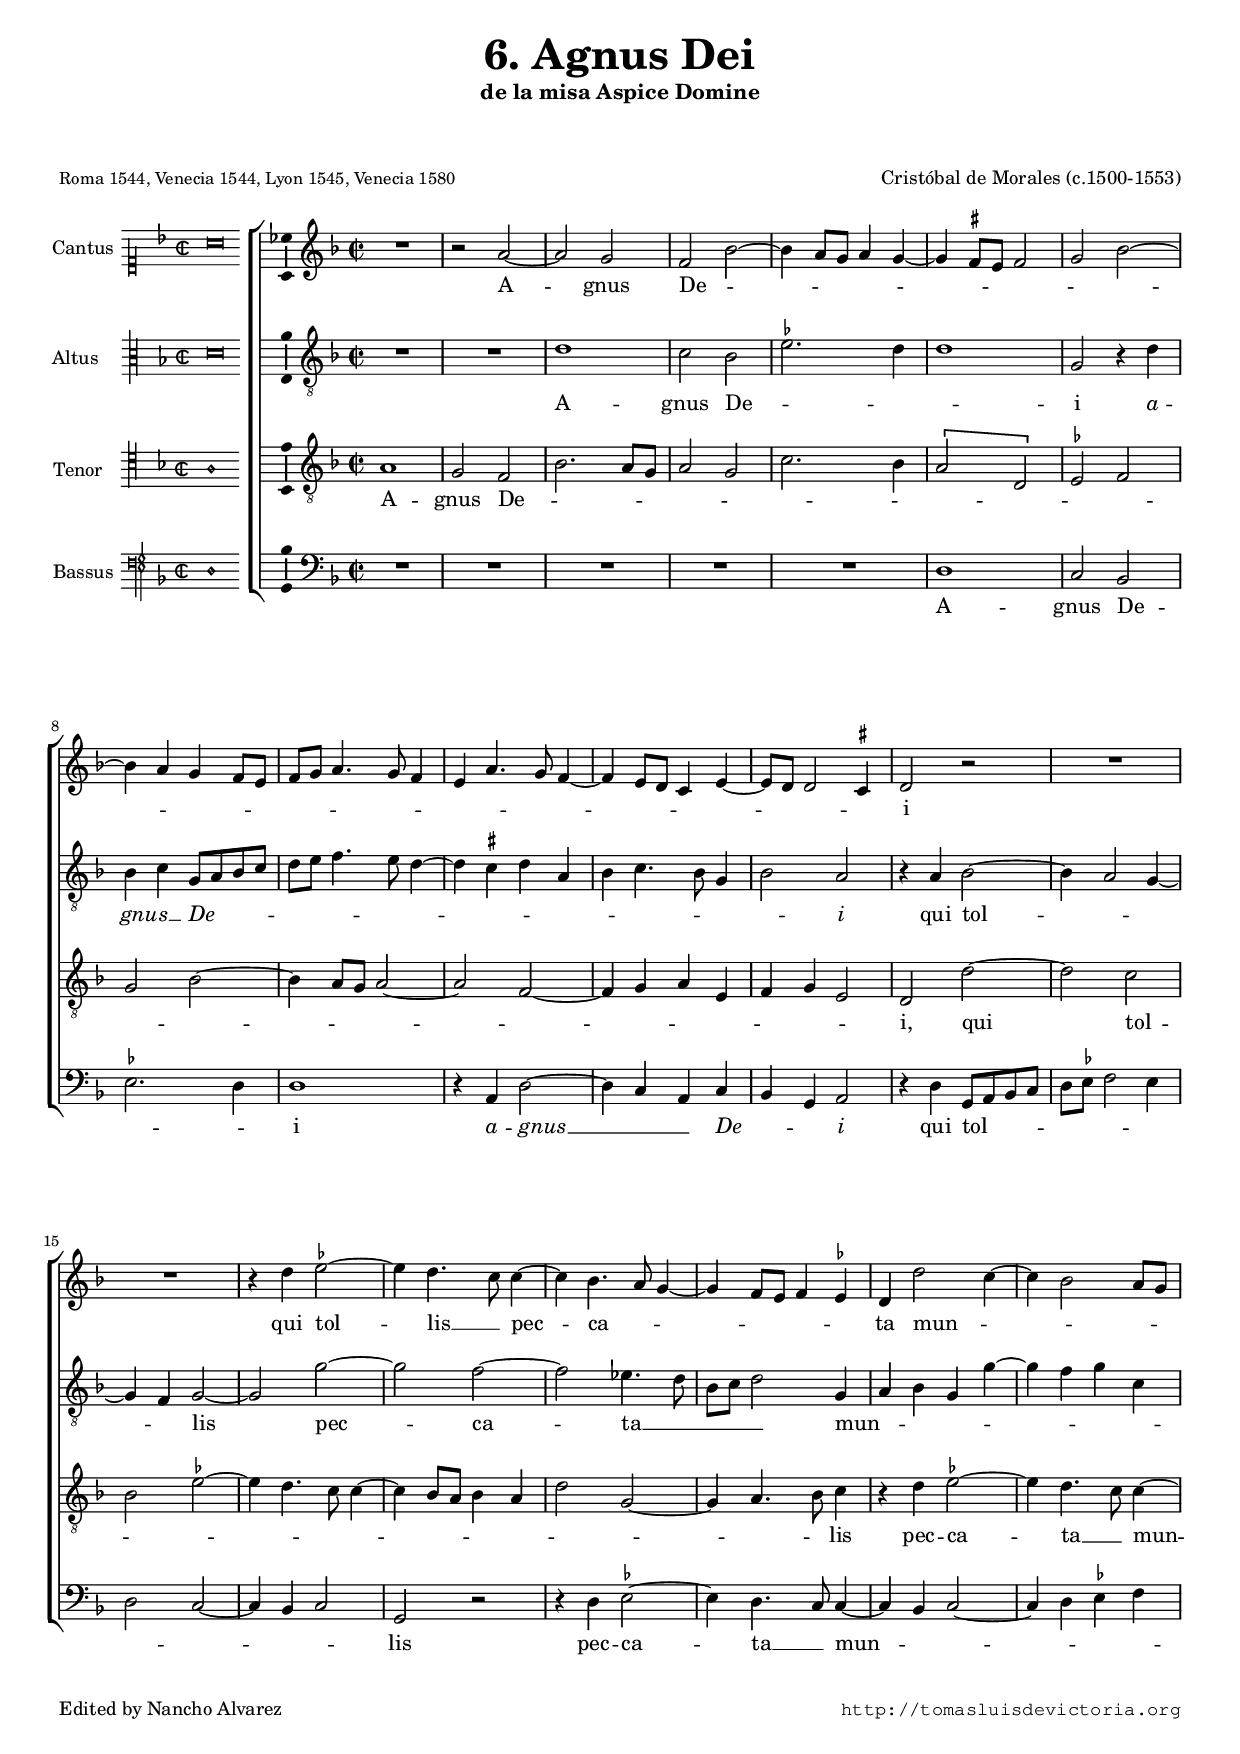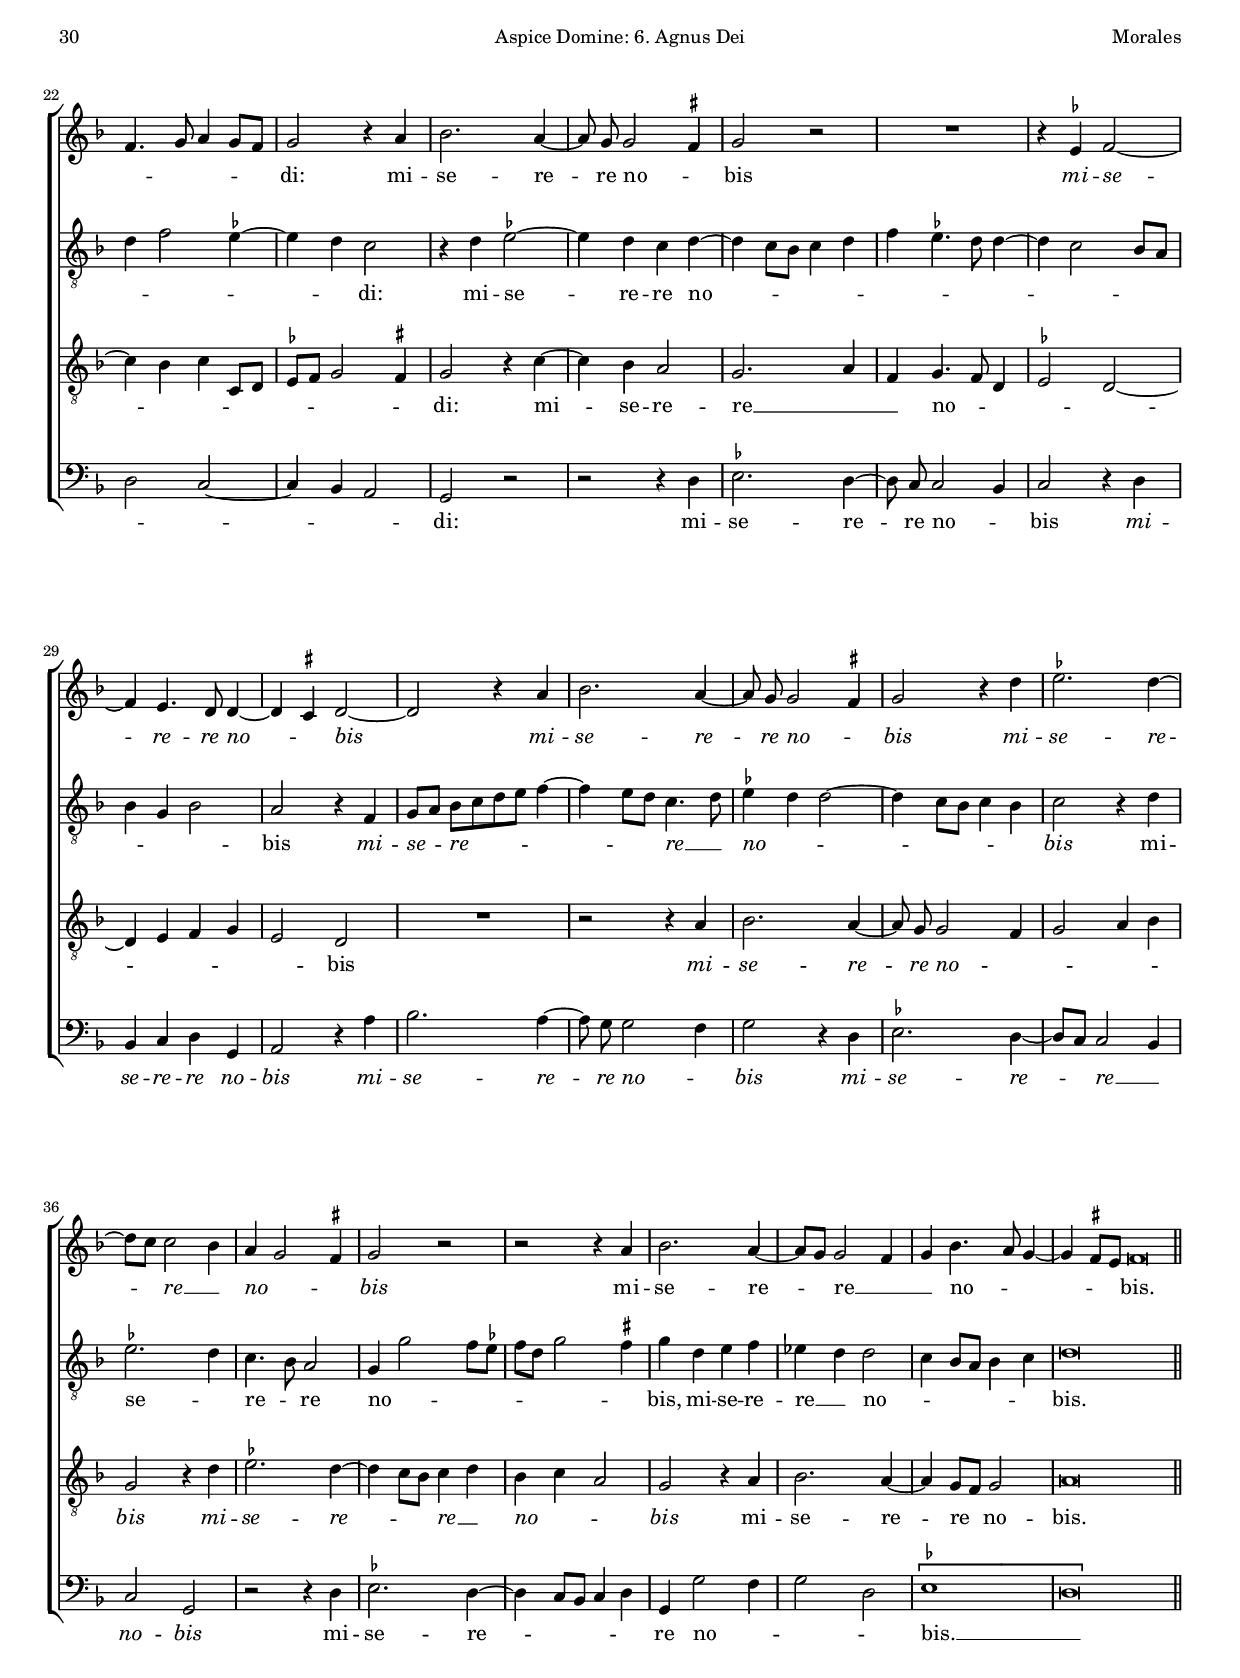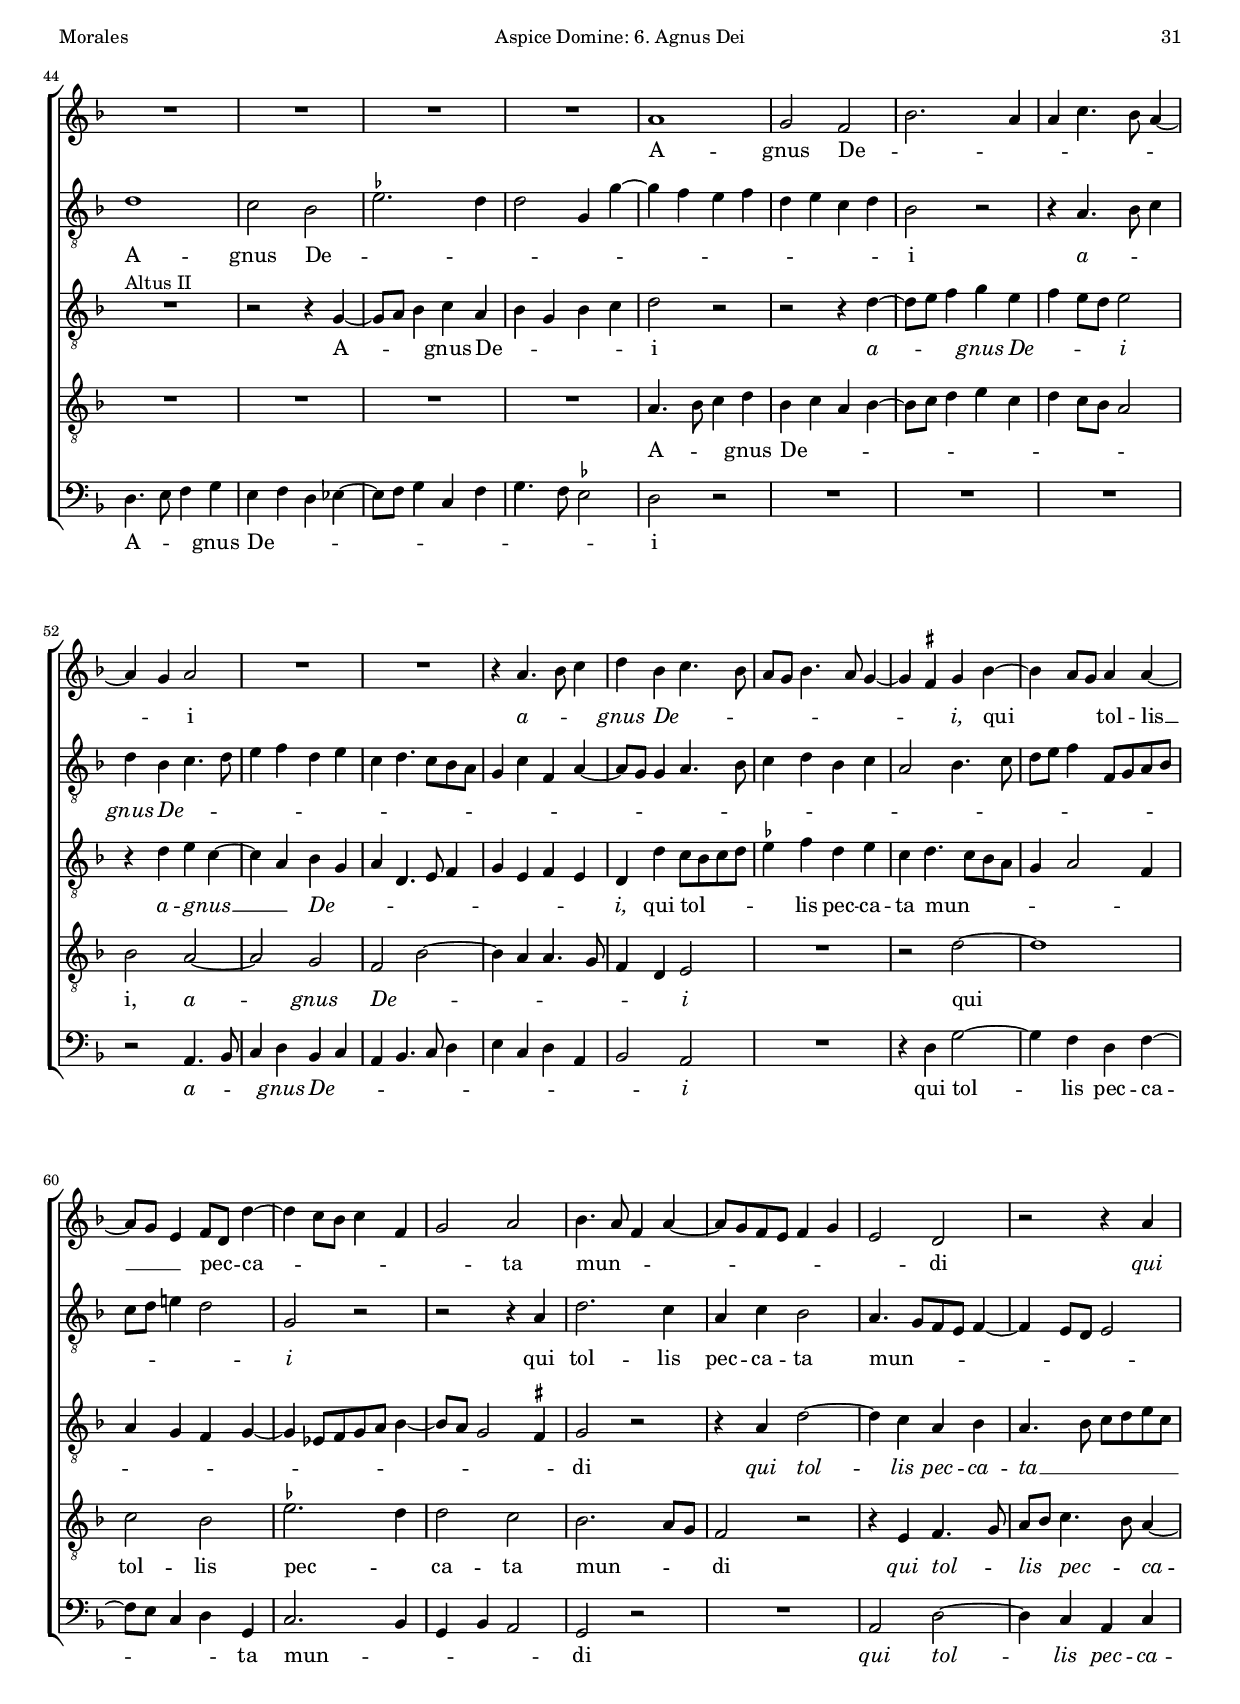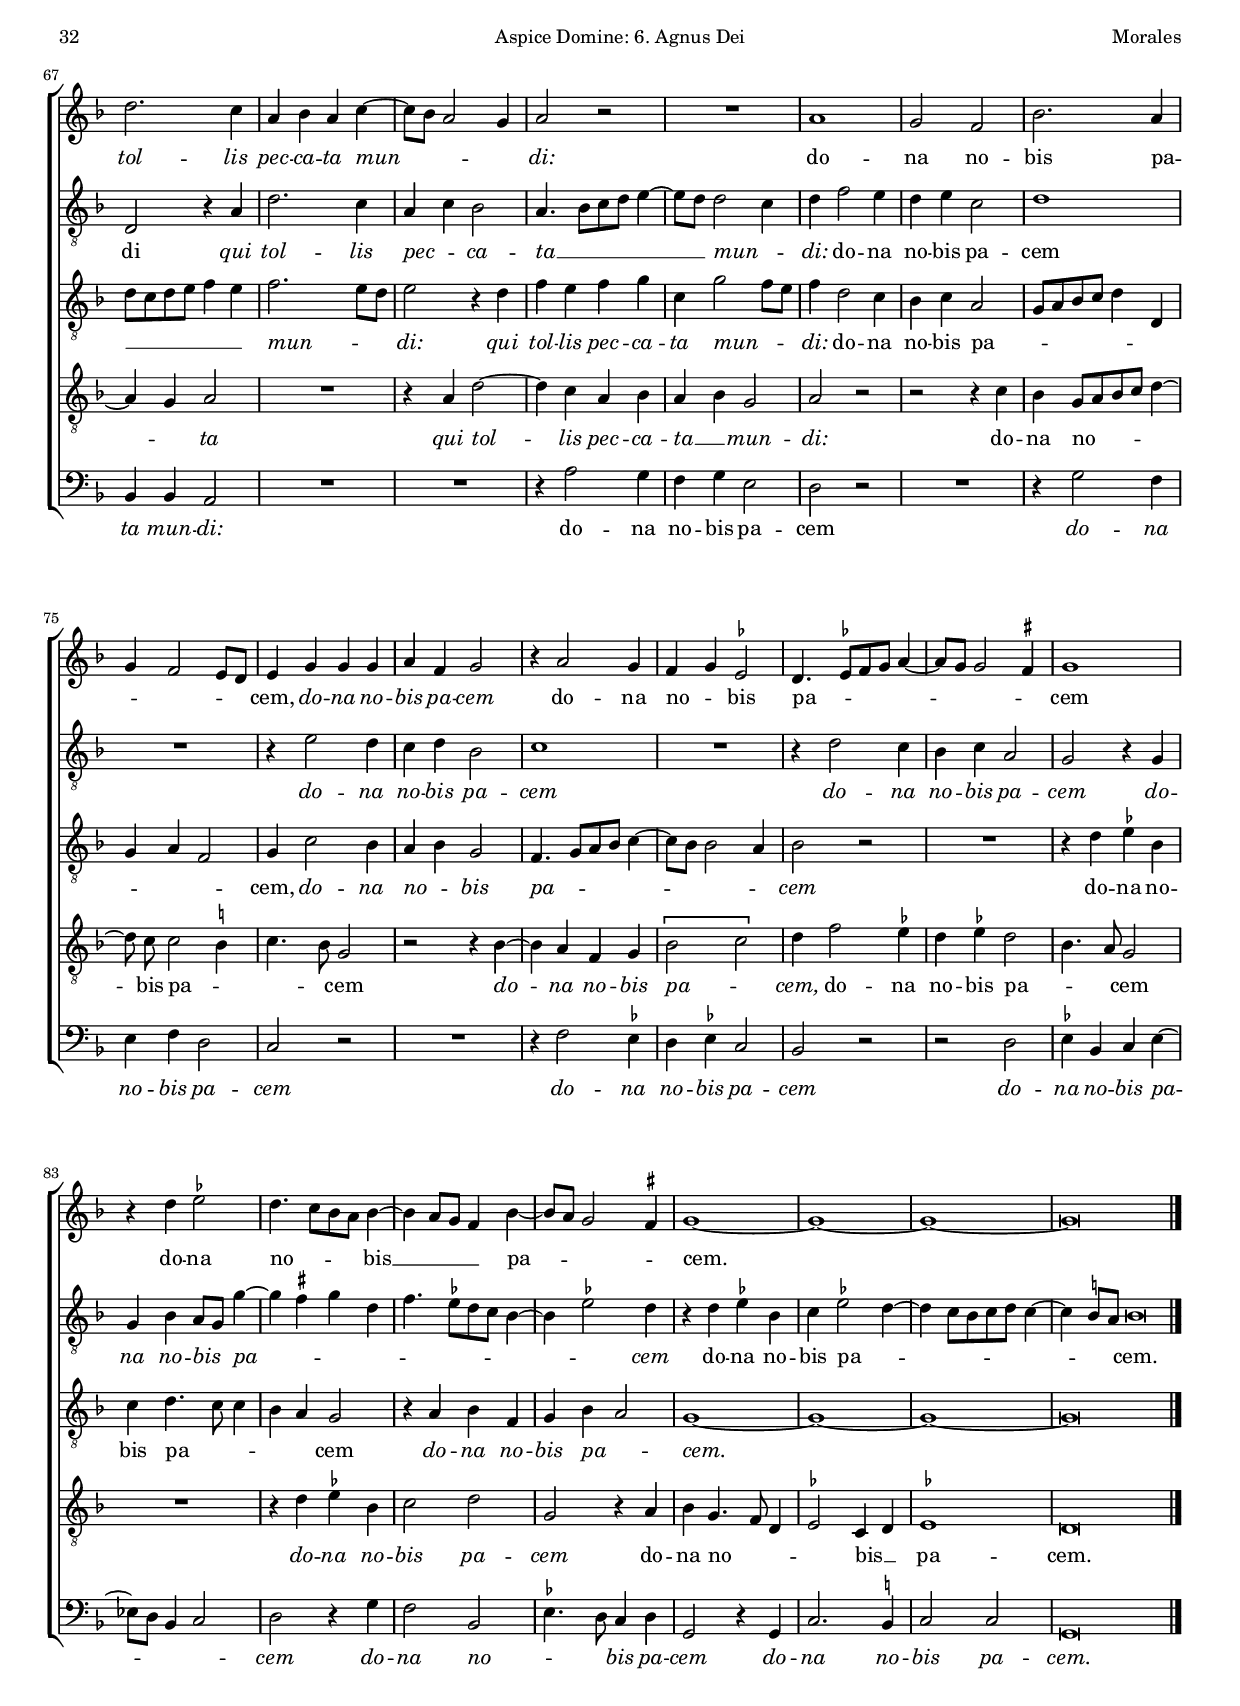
\version "2.18.0"

#(set-default-paper-size "a4")
#(set-global-staff-size 16.4)
#(ly:set-option 'point-and-click #f)
%mobile -s15.0 -i3.2

italicas=\override LyricText.font-shape = #'italic
rectas=\override LyricText.font-shape = #'upright
ss=\once \set suggestAccidentals = ##t
incipitwidth = 20
mtempo={\tempo 4 = 100}
mtempob={\tempo 4 = 50}
mt=#(define-music-function (parser location offset) (number?) ; move lyric text
      #{ \once \override LyricText.X-offset = -$offset #})

htitle="Aspice Domine: 6. Agnus Dei"
hcomposer="Morales"

\header {
	title=\markup{\fontsize #3 "6. Agnus Dei"}
	subtitle="de la misa Aspice Domine"
	subsubtitle=\markup{\null \vspace #2 }
	composer="Cristóbal de Morales (c.1500-1553)"
        pdfauthor=\composer
	%opus="(-)"
	poet=\markup{\smaller "Roma 1544, Venecia 1544, Lyon 1545, Venecia 1580" }
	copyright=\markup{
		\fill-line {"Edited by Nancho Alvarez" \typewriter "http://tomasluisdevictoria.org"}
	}
%	tagline=""
}


global={\key f \major \time 2/2  \skip 1*43 \bar "||" \break
					\skip 1*47 \bar "|."
}

cantus={
	R1*4/4 |
	r2 a' ~ |
	a' g' |
	f' bes' ~ |
%5
	bes'4 a'8 g' a'4 g' ~ |
	g' \ss fis'8 e' fis'2 |
	g' bes' ~ |
	bes'4 a' g' f'8 e' |
	f' g' a'4. g'8 f'4 |
%10
	e' a'4. g'8 f'4 ~ |
	f' e'8 d' c'4 e' ~ |
	e'8 d' d'2 \ss cis'4 |
	d'2 r |
	R1*4/4 |
%15
	R1*4/4 |
	r4 d'' \ss ees''2 ~ |
	ees''4 d''4. c''8 c''4 ~ |
	c'' bes'4. a'8 g'4 ~ |
	g' f'8 e' f'4 \ss ees' |
%20
	d' d''2 c''4 ~ |
	c'' bes'2 a'8 g' |
	f'4. g'8 a'4 g'8 f' |
	g'2 r4 a' |
	bes'2. a'4 ~ |
%25
	\set Staff.autoBeaming = ##f
	a'8 g' g'2 \ss fis'4 |
	\set Staff.autoBeaming = ##t
	g'2 r |
	R1*4/4 |
	r4 \ss ees' f'2 ~ |
	f'4 e'4. d'8 d'4 ~ |
%30
	d' \ss cis' d'2 ~ |
	d' r4 a' |
	bes'2. a'4 ~ |
	\set Staff.autoBeaming = ##f
	a'8 g' g'2 \ss fis'4 |
	\set Staff.autoBeaming = ##t
	g'2 r4 d'' |
%35
	\ss ees''2. d''4 ~ |
	d''8 c'' c''2 bes'4 |
	a' g'2 \ss fis'4 |
	g'2 r |
	r r4 a' |
%40
	bes'2. a'4 ~ |
	a'8 g' g'2 f'4 |
	g' bes'4. a'8 g'4 ~ |
	g' \ss fis'8 e' fis'\breve*1/4
	R1*4/4 |
%45
	R1*4/4 |
	R1*4/4 |
	R1*4/4 |
	a'1 |
	g'2 f' |
%50
	bes'2. a'4 |
	a' c''4. bes'8 a'4 ~ |
	a' g' a'2 |
	R1*4/4 |
	R1*4/4 |
%55
	r4 a'4. bes'8 c''4 |
	d'' bes' c''4. bes'8 |
	a' g' bes'4. a'8 g'4 ~ |
	g' \ss fis' g' bes' ~ |
	bes' a'8 g' a'4 a' ~ |
%60
	a'8 g' e'4 f'8 d' d''4 ~ |
	d'' c''8 bes' c''4 f' |
	g'2 a' |
	bes'4. a'8 f'4 a' ~ |
	a'8 g' f' e' f'4 g' |
%65
	e'2 d' |
	r r4 a' |
	d''2. c''4 |
	a' bes' a' c'' ~ |
	c''8 bes' a'2 g'4 |
%70
	a'2 r |
	R1*4/4 |
	a'1 |
	g'2 f' |
	bes'2. a'4 |
%75
	g' f'2 e'8 d' |
	e'4 g' g' g' |
	a' f' g'2 |
	r4 a'2 g'4 |
	f' g' \ss ees'2 |
%80
	d'4. \ss ees'8[ f' g'] a'4 ~ |
	a'8 g' g'2 \ss fis'4 |
	g'1 |
	r4 d'' \ss ees''2 |
	d''4.  c''8[ bes' a'] bes'4 ~ |
%85
	bes' a'8 g' f'4 bes' ~ |
	bes'8 a' g'2 \ss fis'4 |
	g'1 ~ |
	g' ~ |
	g' ~ |
%90
	g'\breve*1/2
}

altus={
	R1*4/4 |
	R1*4/4 |
	d'1 |
	c'2 bes |
%5
	\ss ees'2. d'4 |
	d'1 |
	g2 r4 d' |
	bes c' g8 a bes c' |
	d' e' f'4. e'8 d'4 ~ |
%10
	d' \ss cis' d' a |
	bes c'4. bes8 g4 |
	bes2 a |
	r4 a bes2 ~ |
	bes4 a2 g4 ~ |
%15
	g f g2 ~ |
	g g' ~ |
	g' f' ~ |
	f' ees'4. d'8 |
	bes c' d'2 g4 |
%20
	a4 bes g g' ~ |
	g' f' g' c' |
	d' f'2 \ss ees'4 ~ |
	ees' d' c'2 |
	r4 d' \ss ees'2 ~ |
%25
	ees'4 d' c' d' ~ |
	d' c'8 bes c'4 d' |
	f' \ss ees'4. d'8 d'4 ~ |
	d' c'2 bes8 a |
	bes4 g bes2 |
%30
	a r4 f |
	 g8[ a]  bes[ c' d' e'] f'4 ~ |
	f' e'8 d' c'4. d'8 |
	\ss ees'4 d' d'2 ~ |
	d'4 c'8 bes c'4 bes |
%35
	c'2 r4 d' |
	\ss ees'2. d'4 |
	c'4. bes8 a2 |
	g4 g'2 f'8 \ss ees' |
	f' d' g'2 \ss fis'4 |
%40
	g' d' e' f' |
	ees' d' d'2 |
	c'4 bes8 a bes4 c' |
	d'\breve*1/2
	d'1 |
%45
	c'2 bes |
	\ss ees'2. d'4 |
	d'2 g4 g' ~ |
	g' f' e' f' |
	d' e' c' d' |
%50
	bes2 r |
	r4 a4. bes8 c'4 |
	d' bes c'4. d'8 |
	e'4 f' d' e' |
	c' d'4. c'8 bes a |
%55
	g4 c' f a ~ |
	a8 g g4 a4. bes8 |
	c'4 d' bes c' |
	a2 bes4. c'8 |
	d' e' f'4 f8 g a bes |
%60
	c' d' e'!4 d'2 |
	g r |
	r r4 a |
	d'2. c'4 |
	a c' bes2 |
%65
	a4.  g8[ f e] f4 ~ |
	f e8 d e2 |
	d r4 a |
	d'2. c'4 |
	a c' bes2 |
%70
	a4.  bes8[ c' d'] e'4 ~ |
	e'8 d' d'2 c'4 |
	d' f'2 e'4 |
	d' e' c'2 |
	d'1 |
%75
	R1*4/4 |
	r4 e'2 d'4 |
	c' d' bes2 |
	c'1 |
	R1*4/4 |
%80
	r4 d'2 c'4 |
	bes c' a2 |
	g r4 g |
	g bes a8 g g'4 ~ |
	g' \ss fis' g' d' |
%85
	f'4. \ss ees'8[ d' c'] bes4 ~ |
	bes \ss ees'2 d'4 |
	r d' \ss ees' bes |
	c' \ss ees'2 d'4 ~ |
	d'  c'8[ bes c' d'] c'4 ~ |
%90
	c' \ss b8 a b\breve*1/4
}

altusdos={
	R1*4/4 |
	R1*4/4 |
	R1*4/4 |
	R1*4/4 |
%5
	R1*4/4 |
	R1*4/4 |
	R1*4/4 |
	R1*4/4 |
	R1*4/4 |
%10
	R1*4/4 |
	R1*4/4 |
	R1*4/4 |
	R1*4/4 |
	R1*4/4 |
%15
	R1*4/4 |
	R1*4/4 |
	R1*4/4 |
	R1*4/4 |
	R1*4/4 |
%20
	R1*4/4 |
	R1*4/4 |
	R1*4/4 |
	R1*4/4 |
	R1*4/4 |
%25
	R1*4/4 |
	R1*4/4 |
	R1*4/4 |
	R1*4/4 |
	R1*4/4 |
%30
	R1*4/4 |
	R1*4/4 |
	R1*4/4 |
	R1*4/4 |
	R1*4/4 |
%35
	R1*4/4 |
	R1*4/4 |
	R1*4/4 |
	R1*4/4 |
	R1*4/4 |
%40
	R1*4/4 |
	R1*4/4 |
	R1*4/4 |
	R1*4/4 |
	s4*0^\markup{"Altus II"}
        R1*4/4 |
%45
	r2 r4 g ~ |
	g8 a bes4 c' a |
	bes g bes c' |
	d'2 r |
	r r4 d' ~ |
%50
	d'8 e' f'4 g' e' |
	f' e'8 d' e'2 |
	r4 d' e' c' ~ |
	c' a bes g |
	a d4. e8 f4 |
%55
	g e f e |
	d d' c'8 bes c' d' |
	\ss ees'4 f' d' ees' |
	c' d'4. c'8 bes a |
	g4 a2 f4 |
%60
	a g f g ~ |
	g  ees8[ f g a] bes4 ~ |
	bes8 a g2 \ss fis4 |
	g2 r |
	r4 a d'2 ~ |
%65
	d'4 c' a bes |
	a4. bes8 c' d' e' c' |
	d' c' d' e' f'4 e' |
	f'2. e'8 d' |
	e'2 r4 d' |
%70
	f' e' f' g' |
	c' g'2 f'8 e' |
	f'4 d'2 c'4 |
	bes c' a2 |
	g8 a bes c' d'4 d |
%75
	g a f2 |
	g4 c'2 bes4 |
	a bes g2 |
	f4.  g8[ a bes] c'4 ~ |
	c'8 bes bes2 a4 |
%80
	bes2 r |
	R1*4/4 |
	r4 d' \ss ees' bes |
	c' d'4. c'8 c'4 |
	bes a g2 |
%85
	r4 a bes f |
	g bes a2 |
	g1 ~ |
	g ~ |
	g ~ |
%90
	g\breve*1/2
}

tenor={
	a1 |
	g2 f |
	bes2. a8 g |
	a2 g |
%5
	c'2. bes4 |
	\[a2 d\] |
	\ss ees f |
	g bes ~ |
	bes4 a8 g a2 ~ |
%10
	a f ~ |
	f4 g a e |
	f g e2 |
	d d' ~ |
	d' c' |
%15
	bes \ss ees' ~ |
	ees'4 d'4. c'8 c'4 ~ |
	c' bes8 a bes4 a |
	d'2 g ~ |
	g4 a4. bes8 c'4 |
%20
	r d' \ss ees'2 ~ |
	ees'4 d'4. c'8 c'4 ~ |
	c' bes c' c8 d |
	\ss ees f g2 \ss fis4 |
	g2 r4 c' ~ |
%25
	c' bes a2 |
	g2. a4 |
	f g4. f8 d4 |
	\ss ees2 d ~ |
	d4 e f g |
%30
	e2 d |
	R1*4/4 |
	r2 r4 a |
	bes2. a4 ~ |
	\set Staff.autoBeaming = ##f
	a8 g g2 f4 |
	\set Staff.autoBeaming = ##t
%35
	g2 a4 bes |
	g2 r4 d' |
	\ss ees'2. d'4 ~ |
	d' c'8 bes c'4 d' |
	bes c' a2 |
%40
	g r4 a |
	bes2. a4 ~ |
	a g8 f g2 |
	a\breve*1/2
	R1*4/4 |
%45
	R1*4/4 |
	R1*4/4 |
	R1*4/4 |
	a4. bes8 c'4 d' |
	bes c' a bes ~ |
%50
	bes8 c' d'4 e' c' |
	d' c'8 bes a2 |
	bes a ~ |
	a g |
	f bes ~ |
%55
	bes4 a a4. g8 |
	f4 d e2 |
	R1*4/4 |
	r2 d' ~ |
	d'1 |
%60
	c'2 bes |
	\ss ees'2. d'4 |
	d'2 c' |
	bes2. a8 g |
	f2 r |
%65
	r4 e f4. g8 |
	a bes c'4. bes8 a4 ~ |
	a g a2 |
	R1*4/4 |
	r4 a d'2 ~ |
%70
	d'4 c' a bes |
	a bes g2 |
	a r |
	r r4 c' |
	bes  g8[ a bes c'] d'4 ~ |
%75
	\set Staff.autoBeaming = ##f
	d'8 c' c'2 \ss b4 |
	\set Staff.autoBeaming = ##t
	c'4. bes8 g2 |
	r r4 bes ~ |
	bes a f g |
	\[bes2 c'\] |
%80
	d'4 f'2 \ss ees'4 |
	d' \ss ees' d'2 |
	bes4. a8 g2 |
	R1*4/4 |
	r4 d' \ss ees' bes |
%85
	c'2 d' |
	g r4 a |
	bes g4. f8 d4 |
	\ss ees2 c4 d |
	\ss ees1 |
%90
	d\breve*1/2
}

bassus={
	R1*4/4 |
	R1*4/4 |
	R1*4/4 |
	R1*4/4 |
%5
	R1*4/4 |
	d1 |
	c2 bes, |
	\ss ees2. d4 |
	d1 |
%10
	r4 a, d2 ~ |
	d4 c a, c |
	bes, g, a,2 |
	r4 d g,8 a, bes, c |
	d \ss ees f2 ees4 |
%15
	d2 c ~ |
	c4 bes, c2 |
	g, r |
	r4 d \ss ees2 ~ |
	ees4 d4. c8 c4 ~ |
%20
	c bes, c2 ~ |
	c4 d \ss ees f |
	d2 c ~ |
	c4 bes, a,2 |
	g, r |
%25
	r r4 d |
	\ss ees2. d4 ~ |
	\set Staff.autoBeaming = ##f
	d8 c c2 bes,4 |
	\set Staff.autoBeaming = ##t
	c2 r4 d |
	bes, c d g, |
%30
	a,2 r4 a |
	bes2. a4 ~ |
	\set Staff.autoBeaming = ##f
	a8 g g2 f4 |
	\set Staff.autoBeaming = ##t
	g2 r4 d |
	\ss ees2. d4 ~ |
%35
	d8 c c2 bes,4 |
	c2 g, |
	r r4 d |
	\ss ees2. d4 ~ |
	d c8 bes, c4 d |
%40
	g, g2 f4 |
	g2 d |
	\ss \[ees1 |
	d\breve*1/2\]
	d4. e8 f4 g |
%45
	e f d ees ~ |
	ees8 f g4 c f |
	g4. f8 \ss ees2 |
	d r |
	R1*4/4 |
%50
	R1*4/4 |
	R1*4/4 |
	r2 a,4. bes,8 |
	c4 d bes, c |
	a, bes,4. c8 d4 |
%55
	e c d a, |
	bes,2 a, |
	R1*4/4 |
	r4 d g2 ~ |
	g4 f d f ~ |
%60
	f8 e c4 d g, |
	c2. bes,4 |
	g, bes, a,2 |
	g, r |
	R1*4/4 |
%65
	a,2 d ~ |
	d4 c a, c |
	bes, bes, a,2 |
	R1*4/4 |
	R1*4/4 |
%70
	r4 a2 g4 |
	f g e2 |
	d r |
	R1*4/4 |
	r4 g2 f4 |
%75
	e f d2 |
	c r |
	R1*4/4 |
	r4 f2 \ss ees4 |
	d \ss ees c2 |
%80
	bes, r |
	r d |
	\ss ees4 bes, c ees ~ |
	ees8 d bes,4 c2 |
	d r4 g |
%85
	f2 bes, |
	\ss ees4. d8 c4 d |
	g,2 r4 g, |
	c2. \ss b,4 |
	c2 c |
%90
	g,\breve*1/2
}

textocantus=\lyricmode{
A -- _ gnus De -- _ _ _ _ _ _ _ _ _ _ _ _ _ _ _ _ _ _ _ _ _ _ _ _ _ _ _ _ _ _ _ _ _ _ _ i
qui tol -- _ lis __ _ pec -- _ ca -- _ _ _ _ _ _ _ ta mun -- _ _ _ _ _ _ _ _ _ _ di:
mi -- se -- re -- _ re no -- _ bis
\italicas
mi -- se -- _ re -- re no -- _ _ bis _
mi -- se -- re -- _ re no -- _ bis
mi -- se -- re -- _ _ re __ _ no -- _ _ bis
\rectas
mi -- se -- re -- _ _ re __ _ _ no -- _ _ _ _ _ bis.
A -- gnus De -- _ _ _ _ _ _ _ _ i
\italicas
a -- _ _ gnus De -- _ _ _ _ _ _ _ _ _ i,
\rectas
qui _ _ _ tol -- lis __ _ _ _ pec -- _ ca -- _ _ _ _ _ _ ta mun -- _ _ _ _ _ _ _ _ _ _ di
\italicas
qui tol -- lis pec -- ca -- ta mun -- _ _ _ _ di:
\rectas
do -- na no -- bis pa -- _ _ _ _ cem,
\italicas
do -- na no -- bis pa -- cem
\rectas
do -- na no -- _ bis pa -- _ _ _ _ _ _ _ _ cem
do -- na no -- _ _ _ \mt #.5 bis __ _ _ _ _ pa -- _ _ _ _ cem. _ _ _ 
}

textoaltus=\lyricmode{
A -- gnus De -- _ _ _ i
\italicas
a -- \mt #.5 gnus __ _ De -- _ _ _ _ _ _ _ _ _ _ _ _ _ _ _ _ _ i
\rectas
qui tol -- _ _ _ _ _ lis _ pec -- _ ca -- _ ta __ _ _ _ _ mun -- _ _ _ _ _ _ _ _ _ _ _ _ _ di:
mi -- se -- _ re -- re no -- _ _ _ _ _ _ _ _ _ _ _ _ _ _ _ _ bis
\italicas
mi -- se -- _ re -- _ _ _ _ _ _ _ re __ _ no -- _ _ _ _ _ _ _ bis
\rectas
mi -- se -- _ re -- _ re no -- _ _ _ _ _ _ _ bis,
mi -- se -- re -- re __ _ no -- _ _ _ _ _ bis.
A -- gnus De -- _ _ _ _ _ _ _ _ _ _ _ _ _ i
\italicas
a -- _ _ gnus De -- _ _ _ _ _ _ _ _ _ _ _ _ _ _ _ _ _ _ _ _ _ _ _ _ _ _ _ _ _ _ _ _ _ _ _ _ _ _ i
\rectas
qui tol -- lis pec -- ca -- ta mun -- _ _ _ _ _ _ _ _ di
\italicas
qui tol -- lis pec -- _ ca -- ta __ _ _ _ _ _ _ mun -- _ di:
\rectas
do -- na no -- bis pa -- cem
\italicas
do -- na no -- bis pa -- cem
do -- na no -- bis pa -- cem
do -- na no -- bis _ pa -- _ _ _ _ _ _ _ _ _ _ _ cem
\rectas
do -- na no -- bis pa -- _ _ _ _ _ _ _ _ _ _ cem.
}

textoaltusdos=\lyricmode{
A -- _ _ _ gnus De -- _ _ _ _ i
\italicas
a -- _ _ _ gnus De -- _ _ _ i
a -- gnus __ _ _ _ De -- _ _ _ _ _ _ _ _ _ i,
\rectas
qui tol -- _ _ _ _ lis pec -- ca -- ta mun -- _ _ _ _ _ _ _ _ _ _ _ _ _ _ _ _ _ _ _ _ di
\italicas
qui tol -- _ lis pec -- ca -- ta __ _ _ _ _ _ _ _ _ _ _ _ mun -- _ _ di:
qui tol -- lis pec -- ca -- ta mun -- _ _ di:
\rectas
do -- na no -- bis pa -- _ _ _ _ _ _ _ _ _ cem,
\italicas
do -- na no -- _ bis pa -- _ _ _ _ _ _ _ _ cem
\rectas
do -- na no -- bis pa -- _ _ _ _ cem
\italicas
do -- na no -- bis pa -- _ cem. _ _ _ 
}

textotenor=\lyricmode{
A -- gnus De -- _ _ _ _ _ _ _ _ _ _ _ _ _ _ _ _ _ _ _ _ _ _ _ _ _ _ i,
qui _ tol -- _ _ _ _ _ _ _ _ _ _ _ _ _ _ _ _ lis
pec -- ca -- _ ta __ _ mun -- _ _ _ _ _ _ _ _ _ di:
mi -- _ se -- re -- re __ _ _ no -- _ _ _ _ _ _ _ _ _ bis
\italicas
mi -- se -- re -- _ re no -- _ _ _ _ bis
mi -- se -- re -- _ _ _ re __ _ no -- _ _ bis
\rectas
mi -- se -- re -- _ re _ no -- bis.
A -- _ _ gnus De -- _ _ _ _ _ _ _ _ _ _ _ _ i,
\italicas
a -- _ gnus De -- _ _ _ _ _ _ _ i
\rectas
qui _ tol -- lis pec -- _ ca -- ta mun -- _ _ di
\italicas
qui tol -- _ lis _ pec -- _ ca -- _ _ ta
qui tol -- _ lis pec -- ca -- ta __ _ mun -- di:
\rectas
do -- na no -- _ _ _ _ _ bis pa -- _ _ _ cem
\italicas
do -- _ na no -- bis pa -- _ cem,
\rectas
do -- na no -- bis pa -- _ _ cem
\italicas
do -- na no -- bis pa -- cem
\rectas
do -- na no -- _ _ _ bis __ _ pa -- cem.
}

textobassus=\lyricmode{
A -- gnus De -- _ _ i
\italicas
a -- gnus __ _ _ _ De -- _ _ i
\rectas
qui tol -- _ _ _ _ _ _ _ _ _ _ _ _ lis
pec -- ca -- _ ta __ _ mun -- _ _ _ _ _ _ _ _ _ _ _ _ di:
mi -- se -- re -- _ re no -- _ bis
\italicas
mi -- se -- re -- re no -- bis
mi -- se -- re -- _ re no -- _ bis
mi -- se -- re -- _ _ re __ _ no -- bis
\rectas
mi -- se -- re -- _ _ _ _ _ re no -- _ _ _ bis. __ _ 
A -- _ _ gnus De -- _ _ _ _ _ _ _ _ _ _ _ i
\italicas
a -- _ _ gnus De -- _ _ _ _ _ _ _ _ _ _ i
\rectas
qui tol -- _ lis pec -- ca -- _ _ _ _ ta mun -- _ _ _ _ di
\italicas
qui tol -- _ lis pec -- ca -- ta mun -- di:
\rectas
do -- na no -- bis pa -- cem
\italicas
do -- na no -- bis pa -- cem
do -- na no -- bis pa -- cem
do -- na no -- bis pa -- _ _ _ _ cem
do -- na no -- _ _ bis pa -- cem
do -- na no -- bis pa -- cem.

}


incipitcantus=\markup{
	\score{
		{ 
		\set Staff.instrumentName="Cantus "
		\override NoteHead.style = #'neomensural
		\override Staff.TimeSignature.style = #'neomensural
		\cadenzaOn 
		\clef "petrucci-c1"
		\key f \major
		\time 2/2
                a'\breve
		} 

	\layout { line-width=\incipitwidth indent = 0 }
	}
}

incipitaltus=\markup{
	\score{
		{ 
		\set Staff.instrumentName="Altus    "
		\override NoteHead.style = #'neomensural 
		\override Staff.TimeSignature.style = #'neomensural
		\cadenzaOn 
		\clef "petrucci-c3"
		\key f \major
		\time 2/2
                d'\breve
		} 
	\layout { line-width=\incipitwidth indent = 0 }
	}
}


incipittenor=\markup{
	\score{
		{ 
		\set Staff.instrumentName="Tenor   "
		\override NoteHead.style = #'neomensural 
		\override Staff.TimeSignature.style = #'neomensural
		\cadenzaOn 
		\clef "petrucci-c4"
		\key f \major
		\time 2/2
                a1
		} 
	\layout { line-width=\incipitwidth indent=0 }
	}
}

incipitbassus=\markup{
	\score{
		{ 
		\set Staff.instrumentName="Bassus "
		\override NoteHead.style = #'neomensural
		\override Staff.TimeSignature.style = #'neomensural
		\cadenzaOn 
		\clef "petrucci-f4"
		\key f \major
		\time 2/2
                d1
		} 
	\layout { line-width=\incipitwidth indent = 0 }
	}
}

%\layout {
%       \context {\Voice
%               \remove Ligature_bracket_engraver
%               \consists Mensural_ligature_engraver
%       }
%       line-width=\incipitwidth
%       indent = 0
%}

\score {\transpose c' c'{
\new ChoirStaff<<

	\new Staff <<\global
	\new Voice="v1" {
		\set Staff.instrumentName=\incipitcantus
		\clef "treble"
		\cantus }
	\new Lyrics \lyricsto "v1" {\textocantus }
	>>

	\new Staff <<\global
	\new Voice="v2" {
		\set Staff.instrumentName=\incipitaltus
		\clef "G_8"
		\altus }
	\new Lyrics \lyricsto "v2" {\textoaltus }
	>>
	
	\new Staff \with {\remove "Ambitus_engraver" } <<\global
	\new Voice="v5" {
		\set Staff.instrumentName="Altus II"
		\clef "G_8"
		\altusdos }
	\new Lyrics \lyricsto "v5" {\textoaltusdos }
	>>
	
	\new Staff <<\global
	\new Voice="v3" {
		\set Staff.instrumentName=\incipittenor
		\clef "G_8"
		\tenor }
	\new Lyrics \lyricsto "v3" {\textotenor }
	>>

	\new Staff <<\global
	\new Voice="v4" {
		\set Staff.instrumentName=\incipitbassus
		\clef "bass"
		\bassus }
	\new Lyrics \lyricsto "v4" {\textobassus }
	>>
	
>>

	} % transpose

\layout{ 
	\context {\Lyrics 
		\override VerticalAxisGroup.staff-affinity = #UP
		\override VerticalAxisGroup.nonstaff-relatedstaff-spacing =
			#'((basic-distance . 0) (minimum-distance . 0) (padding . 1))
		\override LyricText.font-size = #1.2
		\override LyricHyphen.minimum-distance = #0.5
	}
	\context {\Score 
		tempoHideNote = ##t
		\override BarNumber.padding = #2 
	}
	\context {\Voice 
		melismaBusyProperties = #'()
		%autoBeaming = ##f
	}
	\context {\Staff 
                \RemoveEmptyStaves
                \override VerticalAxisGroup.remove-first = ##t
		\override VerticalAxisGroup.staff-staff-spacing =
			#'((basic-distance . 11) (minimum-distance . 0) (padding . 1))
		\consists Ambitus_engraver 
		\override LigatureBracket.padding = #1
	}
}

%\midi { \mtempo }

}


\paper{
	evenHeaderMarkup=\markup  \fill-line { \fromproperty #'page:page-number-string \htitle \hcomposer }
	oddHeaderMarkup= \markup  \fill-line { \on-the-fly #not-first-page \hcomposer \on-the-fly #not-first-page \htitle \on-the-fly #not-first-page \fromproperty #'page:page-number-string }
	%system-count=20
	%page-count = 8
	systems-per-page = 3
	ragged-last-bottom = ##f
	indent=3.4\cm
	system-system-spacing =
	#'((basic-distance . 20) (minimum-distance . 0) (padding . 5))
	top-system-spacing = % header
	#'((basic-distance . 10) (minimum-distance . 0) (padding . 0))
	last-bottom-spacing = % footer
	#'((basic-distance . 12) (minimum-distance . 0) (padding . 0))
	markup-system-spacing.padding = #2.5

first-page-number=29
}